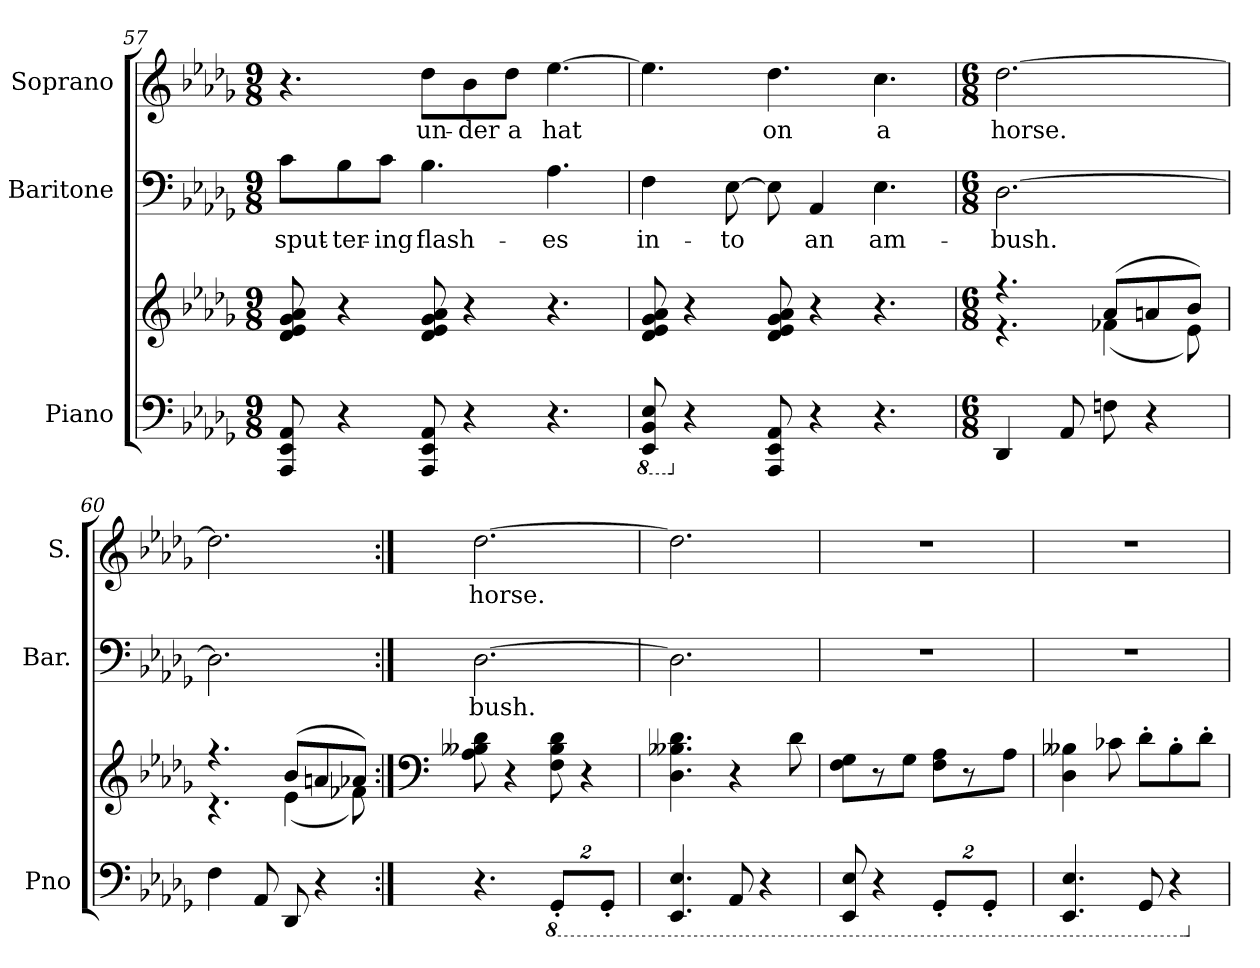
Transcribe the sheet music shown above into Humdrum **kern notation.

**kern	**kern	**kern	**text	**kern	**text
*part3	*part3	*part2	*part2	*part1	*part1
*staff4	*staff3	*staff2	*staff2	*staff1	*staff1
*I"Piano	*	*I"Baritone	*	*I"Soprano	*
*I'Pno	*	*I'Bar.	*	*I'S.	*
!!LO:PB:g=z
*clefF4	*clefG2	*clefF4	*	*clefG2	*
*k[b-e-a-d-g-]	*k[b-e-a-d-g-]	*k[b-e-a-d-g-]	*	*k[b-e-a-d-g-]	*
*D-:	*D-:	*D-:	*	*D-:	*
*M9/8	*M9/8	*M9/8	*	*M9/8	*
=57	=57	=57	=57	=57	=57
!	!	!	!LO:LY:b	!	!
8AA-/ 8EE-/ 8AAA-/	8a-/ 8g-/ 8e-/ 8d-/	8c\L	sput-	4.r	.
!	!	!	!LO:LY:b	!	!
4r	4r	8B-\	-ter-	.	.
!	!	!	!LO:LY:b	!	!
.	.	8c\J	-ing	.	.
!	!	!	!LO:LY:b	!	!
!	!	!	!	!	!LO:LY:b
8AA-/ 8EE-/ 8AAA-/	8a-/ 8g-/ 8e-/ 8d-/	4.B-\	flash-	8dd-\L	un-
!	!	!	!	!	!LO:LY:b
4r	4r	.	.	8b-\	-der
!	!	!	!	!	!LO:LY:b
.	.	.	.	8dd-\J	a
!	!	!	!LO:LY:b	!	!
!	!	!	!	!	!LO:LY:b
4.r	4.r	4.A-\	-es	[>4.ee-\	hat
=58	=58	=58	=58	=58	=58
*8ba	*	*	*	*	*
!	!	!	!LO:LY:b	!	!
8EE-/ 8BBB-/ 8EEE-/	8a-/ 8g-/ 8e-/ 8d-/	4F\	in-	4.ee-\]	.
*X8ba	*	*	*	*	*
4r	4r	.	.	.	.
!	!	!	!LO:LY:b	!	!
.	.	[>8E-\	-to	.	.
!	!	!	!	!	!LO:LY:b
8AA-/ 8EE-/ 8AAA-/	8a-/ 8g-/ 8e-/ 8d-/	8E-\]	.	4.dd-\	on
!	!	!	!LO:LY:b	!	!
4r	4r	4AA-/	an	.	.
!	!	!	!LO:LY:b	!	!
!	!	!	!	!	!LO:LY:b
4.r	4.r	4.E-\	am-	4.cc\	a
=59	=59	=59	=59	=59	=59
*M6/8	*M6/8	*M6/8	*	*M6/8	*
*	*^	*	*	*	*
!	!	!	!	!LO:LY:b	!	!
!	!	!	!	!	!	!LO:LY:b
4DD-/	4.r	4.r	[>2.D-\	-bush.	[>2.dd-\	horse.
8AA-/	.	.	.	.	.	.
8Fn\	(8a-/L	(4f-X\	.	.	.	.
4r	8an/	.	.	.	.	.
.	8b-/J)	8e-\)	.	.	.	.
!!LO:LB:g=z
=60	=60	=60	=60	=60	=60	=60
4F\	4.r	4.r	2.D-\]	.	2.dd-\]	.
8AA-/	.	.	.	.	.	.
8DD-/	(8b-/L	(4e-\	.	.	.	.
4r	8an/	.	.	.	.	.
.	8a-X/J)	8f-X\)	.	.	.	.
*	*v	*v	*	*	*	*
=61:|!	=61:|!	=61:|!	=61:|!	=61:|!	=61:|!
*	*clefF4	*	*	*	*
*	*^	*	*	*	*
!	!	!	!	!LO:LY:b	!	!
*	*v	*v	*	*	*	*
*	*^	*	*	*	*
!	!	!	!	!	!	!LO:LY:b
*	*v	*v	*	*	*	*
4.r	8d-\ 8B--X\ 8A-\	[>2.D-\	bush.	[>2.dd-\	horse.
.	4r	.	.	.	.
*8ba	*	*	*	*	*
*Xbrackettup	*	*	*	*	*
16%3GGG-'</L	8d-\ 8B--\ 8F\	.	.	.	.
.	4r	.	.	.	.
16%3GGG-'</J	.	.	.	.	.
=62	=62	=62	=62	=62	=62
4.EE-/ 4.EEE-/	4.d-\ 4.B--X\ 4.D-\	2.D-\]	.	2.dd-\]	.
8AAA-/	4r	.	.	.	.
4r	.	.	.	.	.
.	8d-\	.	.	.	.
=63	=63	=63	=63	=63	=63
8EE-/ 8EEE-/	8G-\ 8F\L	2.r	.	2.r	.
4r	8r	.	.	.	.
.	8G-\J	.	.	.	.
16%3GGG-'</L	8A-\ 8F\L	.	.	.	.
.	8r	.	.	.	.
16%3GGG-'</J	.	.	.	.	.
.	8A-\J	.	.	.	.
=64	=64	=64	=64	=64	=64
4.EE-/ 4.EEE-/	4B--X\ 4D-\	2.r	.	2.r	.
.	8c-X\	.	.	.	.
8GGG-/	8d-'>\L	.	.	.	.
4r	8B--'>\	.	.	.	.
.	8d-'>\J	.	.	.	.
*X8ba	*	*	*	*	*
=	=	=	=	=	=
*-	*-	*-	*-	*-	*-
